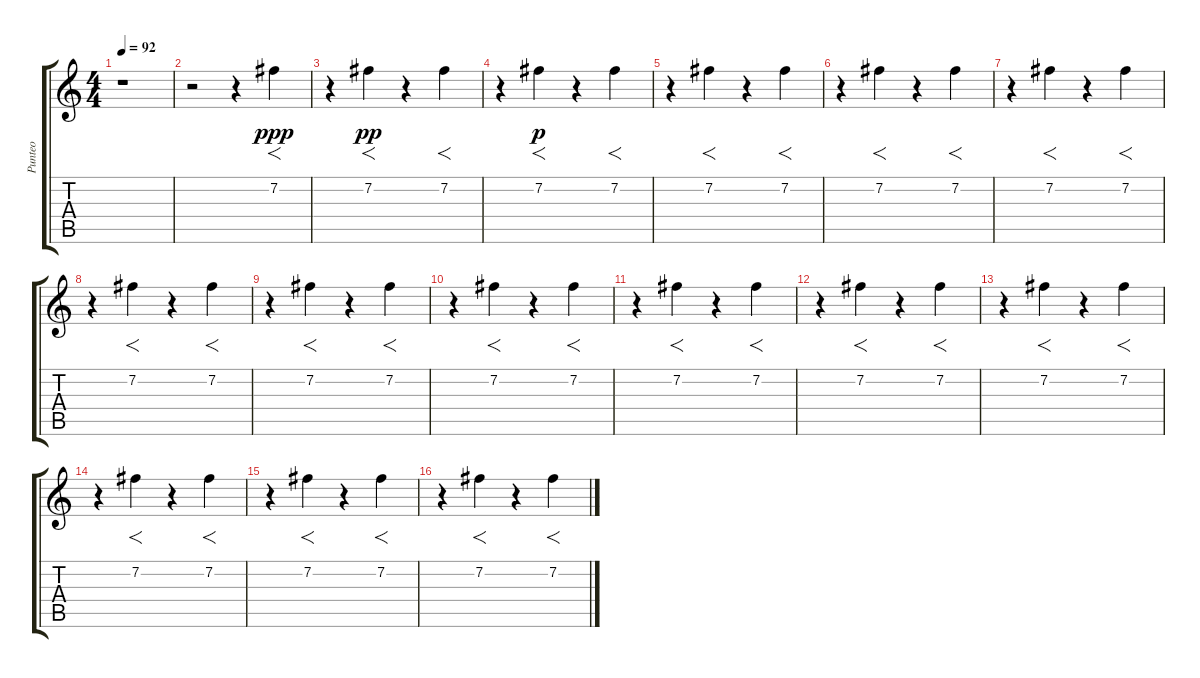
\track ("Punteo" "Punteo") {instrument distortionguitar}
\staff {score tabs}
\tuning (E4 B3 G3 D3 A2 E2) {hide}
\ts (4 4)
\tempo 92
\clef g2
\ks c
r.1{dy ppp instrument distortionguitar} |
r.2 r.4 7.2.4{f} |
r.4 7.2.4{f dy pp} r.4 7.2.4{f} |
r.4 7.2.4{f dy p} r.4 7.2.4{f} |
r.4 7.2.4{f} r.4 7.2.4{f} |
r.4 7.2.4{f} r.4 7.2.4{f} |
r.4 7.2.4{f} r.4 7.2.4{f} |
r.4 7.2.4{f} r.4 7.2.4{f} |
r.4 7.2.4{f} r.4 7.2.4{f} |
r.4 7.2.4{f} r.4 7.2.4{f} |
r.4 7.2.4{f} r.4 7.2.4{f} |
r.4 7.2.4{f} r.4 7.2.4{f} |
r.4 7.2.4{f} r.4 7.2.4{f} |
r.4 7.2.4{f} r.4 7.2.4{f} |
r.4 7.2.4{f} r.4 7.2.4{f} |
r.4 7.2.4{f} r.4 7.2.4{f}
